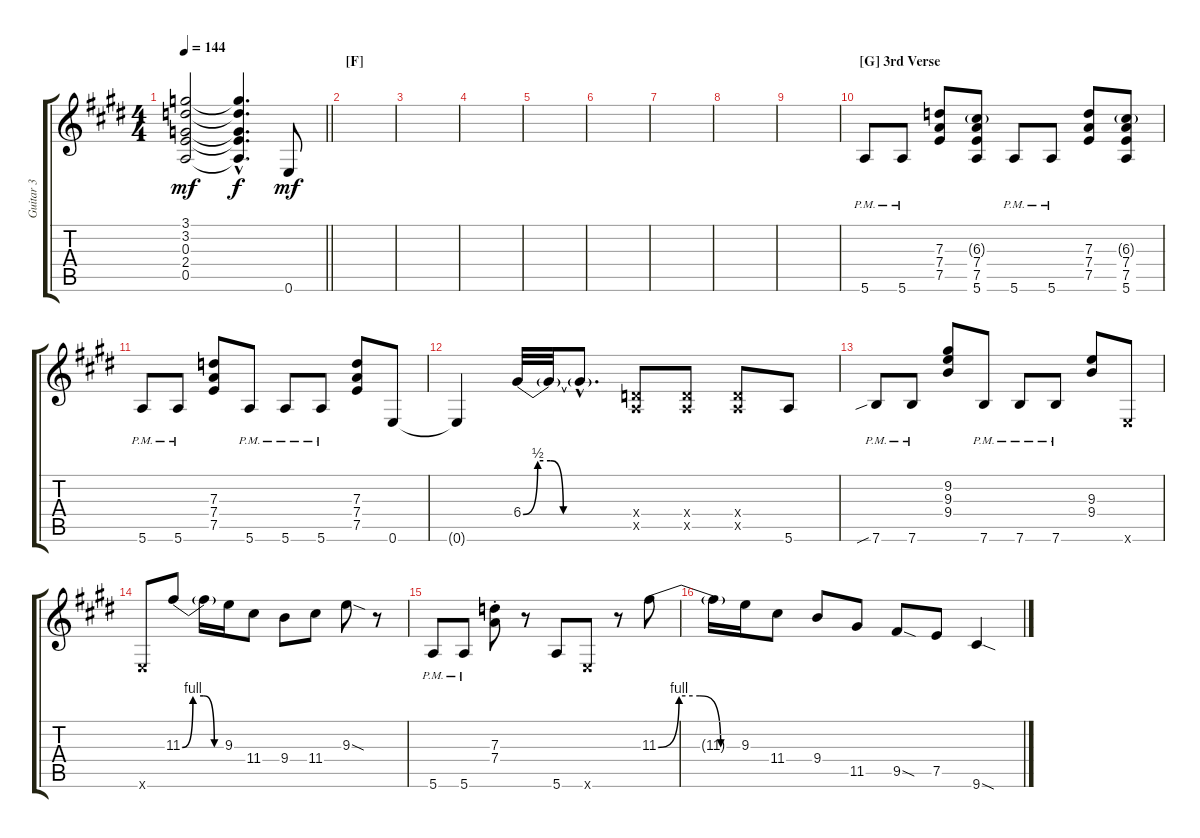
\track ("Guitar 3" "Guitar 3") {instrument overdrivenguitar}
\staff {score tabs}
\tuning (E4 B3 G3 D3 A2 E2) {hide}
\ts (4 4)
\tempo 144
\clef g2
\barLineRight lightlight
\ks e
(3.1 3.2 0.3 2.4 0.5).2{dy mf} (3.1{hac t} 3.2{hac t} 0.3{hac t} 2.4{hac t} 0.5{hac t}).4{d dy f} 0.6.8{dy mf} |
\section ("" "[F]")
|
|
|
|
|
|
|
|
\section ("" "[G] 3rd Verse")
5.6{pm}.8 5.6{pm}.8 (7.3 7.4 7.5).8 (6.3{g} 7.4 7.5 5.6).8 5.6{pm}.8 5.6{pm}.8 (7.3 7.4 7.5).8 (6.3{g} 7.4 7.5 5.6).8 |
5.6{pm}.8 5.6{pm}.8 (7.3 7.4 7.5).8 5.6{pm}.8 5.6{pm}.8 5.6{pm}.8 (7.3 7.4 7.5).8 0.6.8 |
0.6{t}.4 6.4{be (custom 0 0 8 2 15 2 22 0 60 0)}.32 6.4{t}.32 6.4{hac t}.8{d} (0.4{x} 0.5{x}).8 (0.4{x} 0.5{x}).8 (0.4{x} 0.5{x}).8 5.6.8 |
7.6{sib pm}.8 7.6{pm}.8 (9.2 9.3 9.4).8 7.6{pm}.8 7.6{pm}.8 7.6{pm}.8 (9.3 9.4).8 0.6{x}.8 |
0.6{x}.8 11.3{be (custom 0 0 15 4 30 4 45 0 60 0)}.8 11.3{t}.16 9.3.16 11.4.8 9.4.8 11.4.8 9.3{sod}.8 r.8 |
5.6{pm}.8 5.6{pm}.8 (7.3{st} 7.4{st}).8 r.8 5.6.8 0.6{x}.8 r.8 11.3{be (custom 0 0 15 4 30 4 45 0 60 0)}.8 |
11.3{t}.16 9.3.16 11.4.8 9.4.8 11.5.8 9.5{sod}.8 7.5.8 9.6{sod}.4
